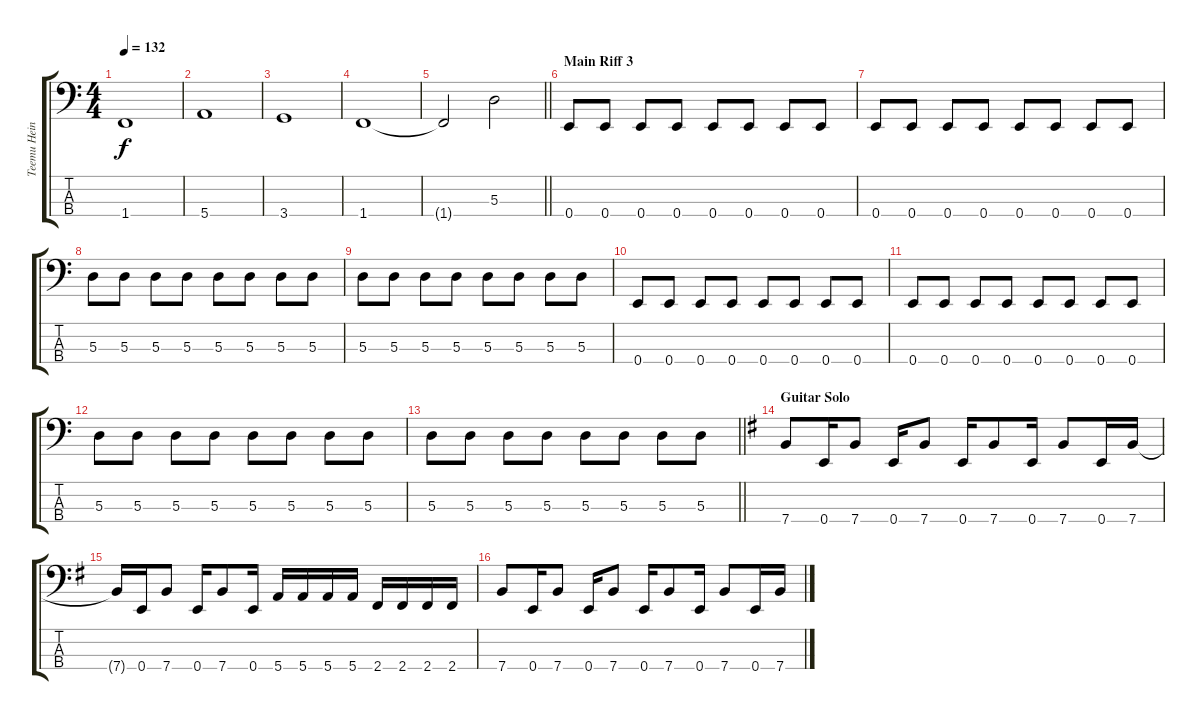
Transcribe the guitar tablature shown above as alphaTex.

\track ("Teemu Heinola (bass)" "Teemu Hein") {instrument electricbasspick}
\staff {score tabs}
\tuning (G2 D2 A1 E1) {hide}
\ts (4 4)
\tempo 132
\clef f4
\ks c
1.4{t}.1{dy f} |
5.4.1 |
3.4.1 |
1.4.1 |
\barLineRight lightlight
1.4{t}.2 5.3.2 |
\section ("" "Main Riff 3")
0.4.8 0.4.8 0.4.8 0.4.8 0.4.8 0.4.8 0.4.8 0.4.8 |
0.4.8 0.4.8 0.4.8 0.4.8 0.4.8 0.4.8 0.4.8 0.4.8 |
5.3.8 5.3.8 5.3.8 5.3.8 5.3.8 5.3.8 5.3.8 5.3.8 |
5.3.8 5.3.8 5.3.8 5.3.8 5.3.8 5.3.8 5.3.8 5.3.8 |
0.4.8 0.4.8 0.4.8 0.4.8 0.4.8 0.4.8 0.4.8 0.4.8 |
0.4.8 0.4.8 0.4.8 0.4.8 0.4.8 0.4.8 0.4.8 0.4.8 |
5.3.8 5.3.8 5.3.8 5.3.8 5.3.8 5.3.8 5.3.8 5.3.8 |
\barLineRight lightlight
5.3.8 5.3.8 5.3.8 5.3.8 5.3.8 5.3.8 5.3.8 5.3.8 |
\section ("" "Guitar Solo")
\ks eminor
7.4.8 0.4.16 7.4.8 0.4.16 7.4.8 0.4.16 7.4.8 0.4.16 7.4.8 0.4.16 7.4.16 |
7.4{t}.16 0.4.16 7.4.8 0.4.16 7.4.8 0.4.16 5.4.16 5.4.16 5.4.16 5.4.16 2.4.16 2.4.16 2.4.16 2.4.16 |
7.4.8 0.4.16 7.4.8 0.4.16 7.4.8 0.4.16 7.4.8 0.4.16 7.4.8 0.4.16 7.4.16
